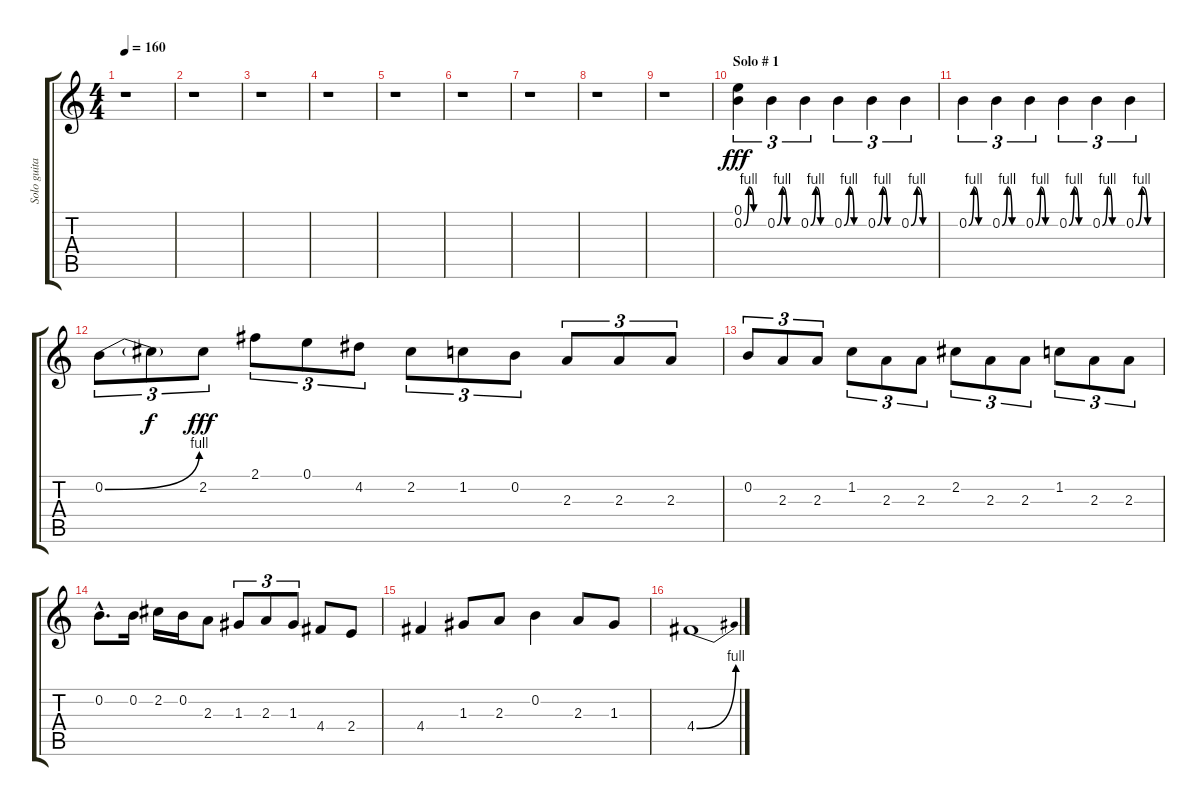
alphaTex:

\track ("Solo guitar" "Solo guita") {instrument distortionguitar}
\staff {score tabs}
\tuning (E4 B3 G3 D3 A2 E2) {hide}
\ts (4 4)
\tempo 160
\clef g2
\ks c
r.1{dy f} |
r.1 |
r.1 |
r.1 |
r.1 |
r.1 |
r.1 |
r.1 |
r.1 |
\section ("" "Solo # 1")
(0.1 0.2{be (custom 0 0 15 4 30 0 33 0 45 0 60 0)}).4{tu (3 2) dy fff volume 15 balance 5} 0.2{be (custom 0 0 15 4 30 0 45 0 60 0)}.4{tu (3 2)} 0.2{be (custom 0 0 15 4 30 0 45 0 60 0)}.4{tu (3 2)} 0.2{be (custom 0 0 15 4 30 0 45 0 60 0)}.4{tu (3 2)} 0.2{be (custom 0 0 15 4 30 0 45 0 60 0)}.4{tu (3 2)} 0.2{be (custom 0 0 15 4 30 0 45 0 60 0)}.4{tu (3 2)} |
0.2{be (custom 0 0 15 4 30 0 33 0 45 0 60 0)}.4{tu (3 2)} 0.2{be (custom 0 0 15 4 30 0 45 0 60 0)}.4{tu (3 2)} 0.2{be (custom 0 0 15 4 30 0 45 0 60 0)}.4{tu (3 2)} 0.2{be (custom 0 0 15 4 30 0 45 0 60 0)}.4{tu (3 2)} 0.2{be (custom 0 0 15 4 30 0 45 0 60 0)}.4{tu (3 2)} 0.2{be (custom 0 0 15 4 30 0 45 0 60 0)}.4{tu (3 2)} |
0.2{be (bend 0 0 60 4)}.8{tu (3 2)} 0.2{t}.8{tu (3 2) dy f} 2.2.8{tu (3 2) dy fff} 2.1.8{tu (3 2)} 0.1.8{tu (3 2)} 4.2.8{tu (3 2)} 2.2.8{tu (3 2)} 1.2.8{tu (3 2)} 0.2.8{tu (3 2)} 2.3.8{tu (3 2)} 2.3.8{tu (3 2)} 2.3.8{tu (3 2)} |
0.2.8{tu (3 2)} 2.3.8{tu (3 2)} 2.3.8{tu (3 2)} 1.2.8{tu (3 2)} 2.3.8{tu (3 2)} 2.3.8{tu (3 2)} 2.2.8{tu (3 2)} 2.3.8{tu (3 2)} 2.3.8{tu (3 2)} 1.2.8{tu (3 2)} 2.3.8{tu (3 2)} 2.3.8{tu (3 2)} |
0.2{hac}.8{d} 0.2.16 2.2.16 0.2.16 2.3.8 1.3.8{tu (3 2)} 2.3.8{tu (3 2)} 1.3.8{tu (3 2)} 4.4.8 2.4.8 |
4.4.4 1.3.8 2.3.8 0.2.4 2.3.8 1.3.8 |
4.4{be (bend 0 0 60 4)}.1
